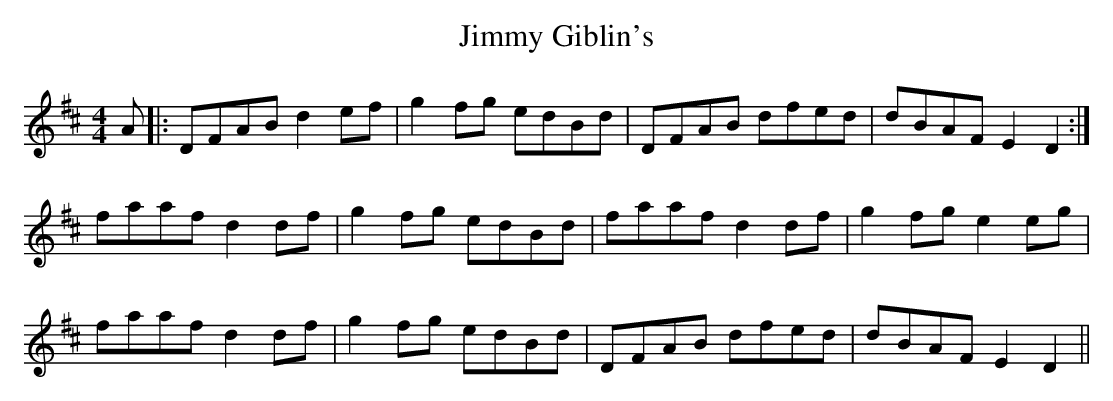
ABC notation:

X:1
T: Jimmy Giblin's
M: 4/4
L: 1/8
K: D
A |: DFAB d2 ef | g2 fg edBd | DFAB dfed |\
dBAF E2 D2 :|
faaf d2 df | g2 fg edBd | faaf d2 df |\
g2 fg e2 eg |
faaf d2 df | g2 fg edBd | DFAB dfed |\
dBAF E2 D2 ||
